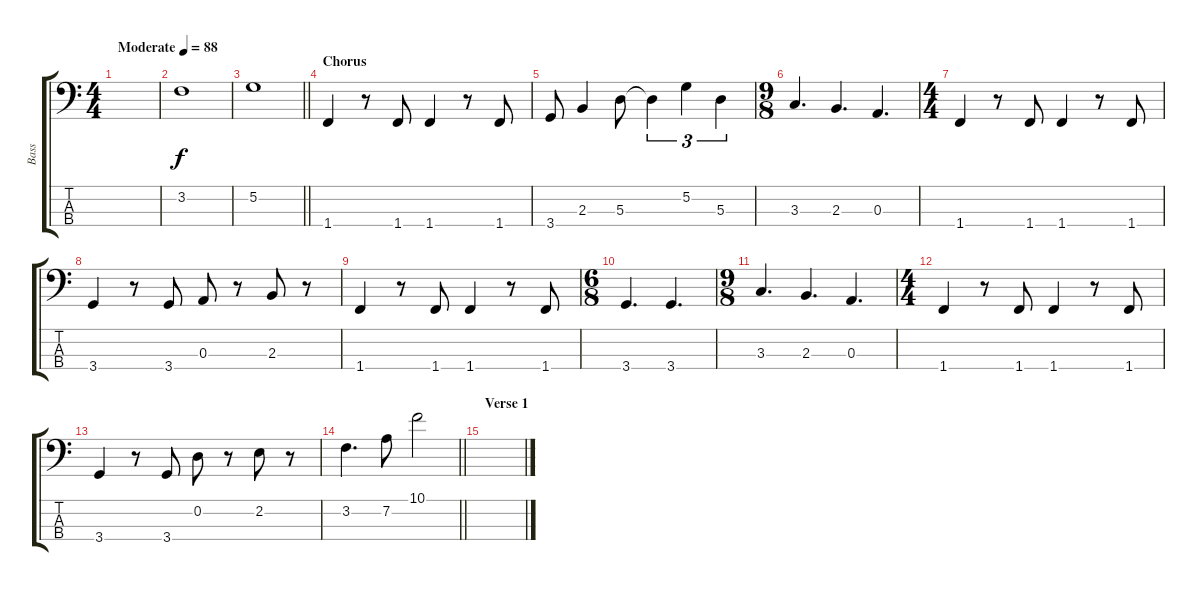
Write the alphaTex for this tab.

\track ("Bass" "Bass") {instrument electricbassfinger}
\staff {score tabs}
\tuning (G2 D2 A1 E1) {hide}
\ts (4 4)
\tempo (88 "Moderate")
\clef f4
\ks c
|
3.2.1 |
\barLineRight lightlight
5.2.1 |
\section ("" "Chorus")
1.4.4 r.8 1.4.8 1.4.4 r.8 1.4.8 |
3.4.8 2.3.4 5.3.8 5.3{t}.4{tu (3 2)} 5.2.4{tu (3 2)} 5.3.4{tu (3 2)} |
\ts (9 8)
3.3.4{d} 2.3.4{d} 0.3.4{d} |
\ts (4 4)
1.4.4 r.8 1.4.8 1.4.4 r.8 1.4.8 |
3.4.4 r.8 3.4.8 0.3.8 r.8 2.3.8 r.8 |
1.4.4 r.8 1.4.8 1.4.4 r.8 1.4.8 |
\ts (6 8)
3.4.4{d} 3.4.4{d} |
\ts (9 8)
3.3.4{d} 2.3.4{d} 0.3.4{d} |
\ts (4 4)
1.4.4 r.8 1.4.8 1.4.4 r.8 1.4.8 |
3.4.4 r.8 3.4.8 0.2.8 r.8 2.2.8 r.8 |
\barLineRight lightlight
3.2.4{d} 7.2.8 10.1.2 |
\section ("" "Verse 1")
